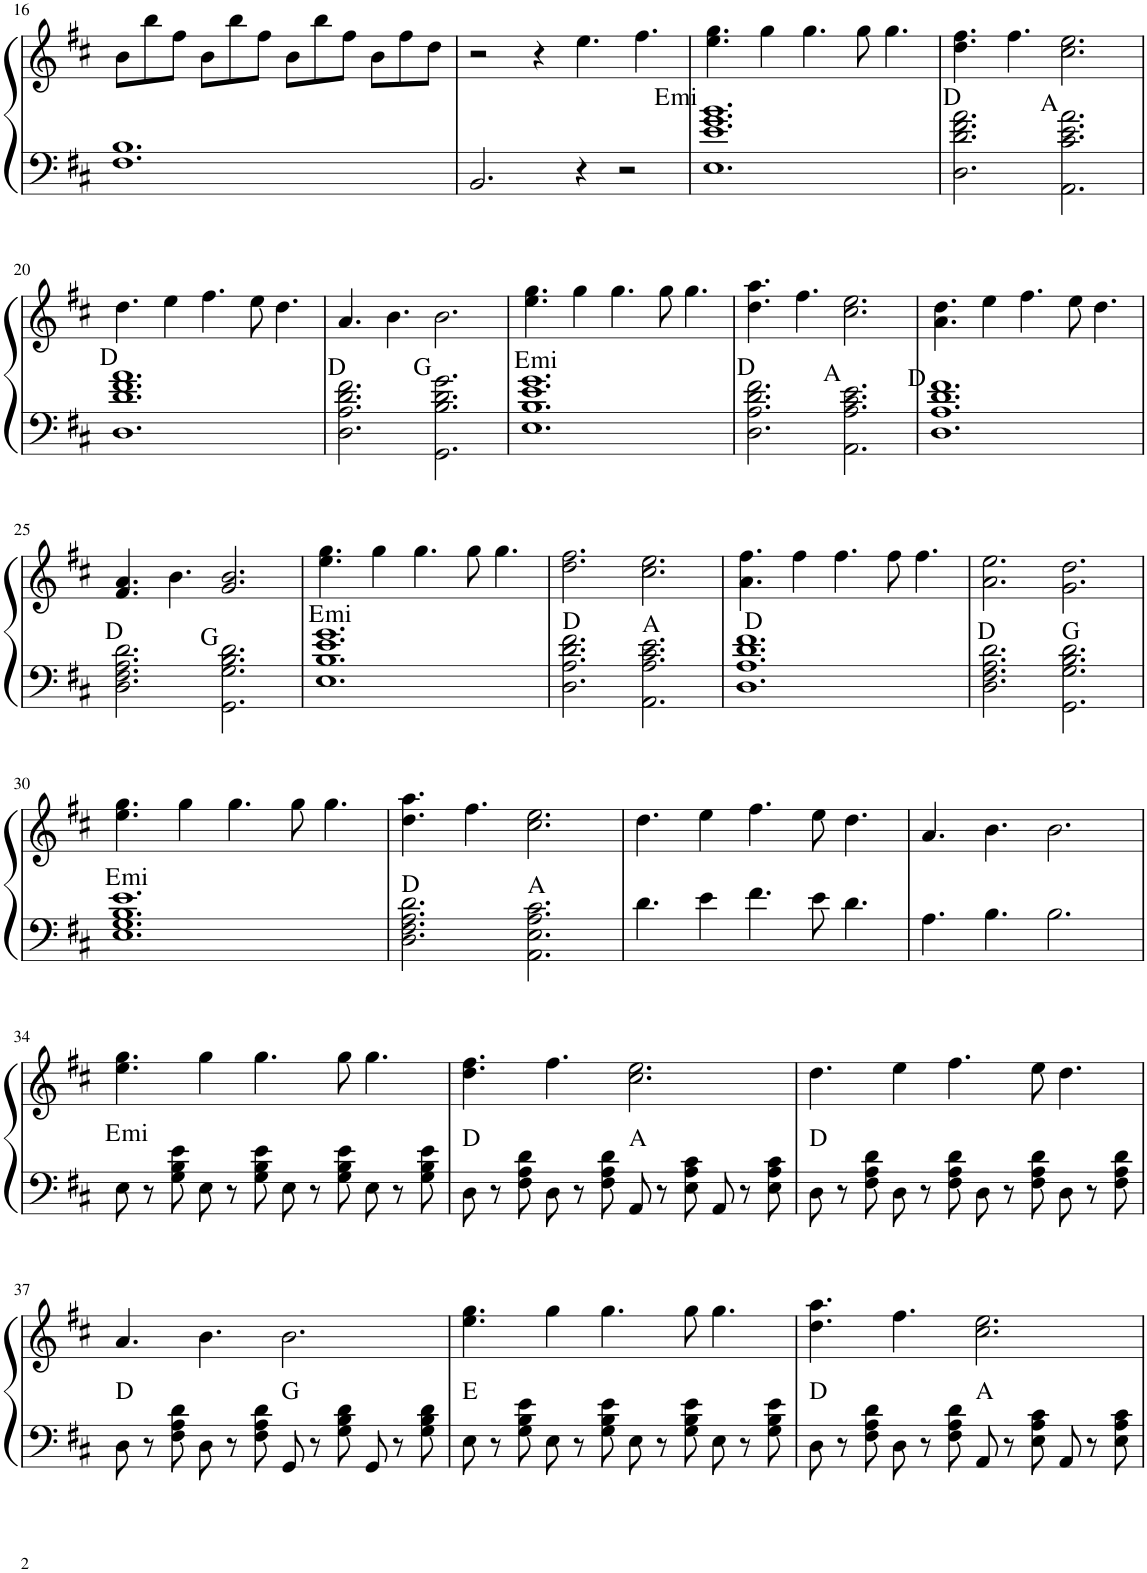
**kern	**kern	**harte
*part1	*part1	*part1
*staff2	*staff1	*
*I"Akordeón	*	*
!!LO:PB:g=z
*clefF4	*clefG2	*
*k[f#c#]	*k[f#c#]	*
*M12/8	*M12/8	*
=16	=16	=16
1.F# 1.B	8b\L	.
.	8bb\	.
.	8ff#\J	.
.	8b\L	.
.	8bb\	.
.	8ff#\J	.
.	8b\L	.
.	8bb\	.
.	8ff#\J	.
.	8b\L	.
.	8ff#\	.
.	8dd\J	.
=17	=17	=17
2.BB/	2r	.
.	4r	.
4r	4.ee\	.
2r	.	.
.	4.ff#\	.
=18	=18	=18
!	!	!LO:H:kt=mi
1.E 1.e 1.g 1.b	4.ee\ 4.gg\	E:min
.	4gg\	.
.	4.gg\	.
.	8gg\	.
.	4.gg\	.
=19	=19	=19
2.D\ 2.d\ 2.f#\ 2.a\	4.dd\ 4.ff#\	D:maj
.	4.ff#\	.
2.AA\ 2.c#\ 2.e\ 2.a\	2.cc#\ 2.ee\	A:maj
!!LO:LB:g=z
=20	=20	=20
1.D 1.d 1.f# 1.a	4.dd\	D:maj
.	4ee\	.
.	4.ff#\	.
.	8ee\	.
.	4.dd\	.
=21	=21	=21
2.D\ 2.A\ 2.d\ 2.f#\	4.a/	D:maj
.	4.b\	.
2.GG\ 2.B\ 2.d\ 2.g\	2.b\	G:maj
=22	=22	=22
!	!	!LO:H:kt=mi
1.E 1.B 1.e 1.g	4.ee\ 4.gg\	E:min
.	4gg\	.
.	4.gg\	.
.	8gg\	.
.	4.gg\	.
=23	=23	=23
2.D\ 2.A\ 2.d\ 2.f#\	4.dd\ 4.aa\	D:maj
.	4.ff#\	.
2.AA\ 2.A\ 2.c#\ 2.e\	2.cc#\ 2.ee\	A:maj
=24	=24	=24
1.D 1.A 1.d 1.f#	4.a\ 4.dd\	D:maj
.	4ee\	.
.	4.ff#\	.
.	8ee\	.
.	4.dd\	.
!!LO:LB:g=z
=25	=25	=25
2.D\ 2.F#\ 2.A\ 2.d\	4.f#/ 4.a/	D:maj
.	4.b\	.
2.GG\ 2.G\ 2.B\ 2.d\	2.g/ 2.b/	G:maj
=26	=26	=26
!	!	!LO:H:kt=mi
1.E 1.B 1.e 1.g	4.ee\ 4.gg\	E:min
.	4gg\	.
.	4.gg\	.
.	8gg\	.
.	4.gg\	.
=27	=27	=27
2.D\ 2.A\ 2.d\ 2.f#\	2.dd\ 2.ff#\	D:maj
2.AA\ 2.A\ 2.c#\ 2.e\	2.cc#\ 2.ee\	A:maj
=28	=28	=28
1.D 1.A 1.d 1.f#	4.a\ 4.ff#\	D:maj
.	4ff#\	.
.	4.ff#\	.
.	8ff#\	.
.	4.ff#\	.
=29	=29	=29
2.D\ 2.F#\ 2.A\ 2.d\	2.a\ 2.ee\	D:maj
2.GG\ 2.G\ 2.B\ 2.d\	2.g\ 2.dd\	G:maj
!!LO:LB:g=z
=30	=30	=30
!	!	!LO:H:kt=mi
1.E 1.G 1.B 1.e	4.ee\ 4.gg\	E:min
.	4gg\	.
.	4.gg\	.
.	8gg\	.
.	4.gg\	.
=31	=31	=31
2.D\ 2.F#\ 2.A\ 2.d\	4.dd\ 4.aa\	D:maj
.	4.ff#\	.
2.AA\ 2.E\ 2.A\ 2.c#\	2.cc#\ 2.ee\	A:maj
=32	=32	=32
4.d\	4.dd\	.
4e\	4ee\	.
4.f#\	4.ff#\	.
8e\	8ee\	.
4.d\	4.dd\	.
=33	=33	=33
4.A\	4.a/	.
4.B\	4.b\	.
2.B\	2.b\	.
!!LO:LB:g=z
=34	=34	=34
!	!	!LO:H:kt=mi
8E\	4.ee\ 4.gg\	E:min
8r	.	.
8G\ 8B\ 8e\	.	.
8E\	4gg\	.
8r	.	.
8G\ 8B\ 8e\	4.gg\	.
8E\	.	.
8r	.	.
8G\ 8B\ 8e\	8gg\	.
8E\	4.gg\	.
8r	.	.
8G\ 8B\ 8e\	.	.
=35	=35	=35
8D\	4.dd\ 4.ff#\	D:maj
8r	.	.
8F#\ 8A\ 8d\	.	.
8D\	4.ff#\	.
8r	.	.
8F#\ 8A\ 8d\	.	.
8AA/	2.cc#\ 2.ee\	A:maj
8r	.	.
8E\ 8A\ 8c#\	.	.
8AA/	.	.
8r	.	.
8E\ 8A\ 8c#\	.	.
=36	=36	=36
8D\	4.dd\	D:maj
8r	.	.
8F#\ 8A\ 8d\	.	.
8D\	4ee\	.
8r	.	.
8F#\ 8A\ 8d\	4.ff#\	.
8D\	.	.
8r	.	.
8F#\ 8A\ 8d\	8ee\	.
8D\	4.dd\	.
8r	.	.
8F#\ 8A\ 8d\	.	.
!!LO:LB:g=z
=37	=37	=37
8D\	4.a/	D:maj
8r	.	.
8F#\ 8A\ 8d\	.	.
8D\	4.b\	.
8r	.	.
8F#\ 8A\ 8d\	.	.
8GG/	2.b\	G:maj
8r	.	.
8G\ 8B\ 8d\	.	.
8GG/	.	.
8r	.	.
8G\ 8B\ 8d\	.	.
=38	=38	=38
8E\	4.ee\ 4.gg\	E:maj
8r	.	.
8G\ 8B\ 8e\	.	.
8E\	4gg\	.
8r	.	.
8G\ 8B\ 8e\	4.gg\	.
8E\	.	.
8r	.	.
8G\ 8B\ 8e\	8gg\	.
8E\	4.gg\	.
8r	.	.
8G\ 8B\ 8e\	.	.
=39	=39	=39
8D\	4.dd\ 4.aa\	D:maj
8r	.	.
8F#\ 8A\ 8d\	.	.
8D\	4.ff#\	.
8r	.	.
8F#\ 8A\ 8d\	.	.
8AA/	2.cc#\ 2.ee\	A:maj
8r	.	.
8E\ 8A\ 8c#\	.	.
8AA/	.	.
8r	.	.
8E\ 8A\ 8c#\	.	.
=	=	=
*-	*-	*-
